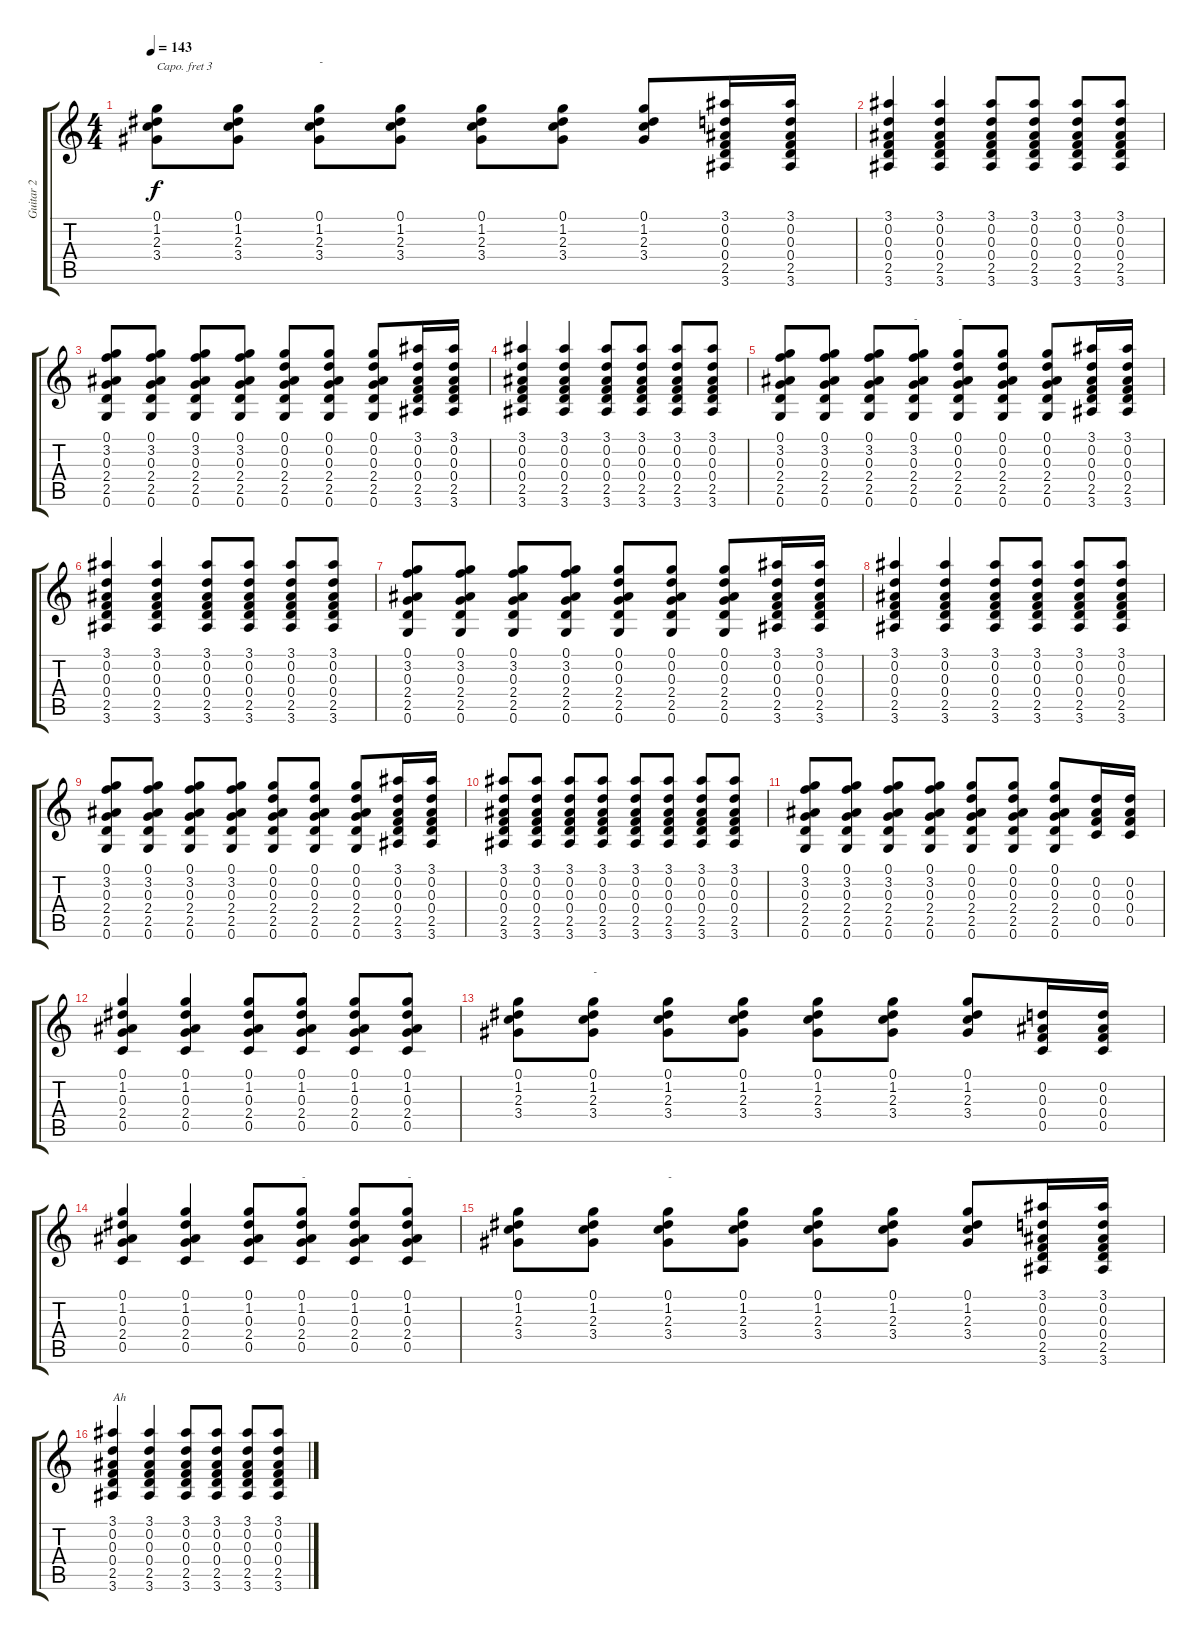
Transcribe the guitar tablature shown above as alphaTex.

\track ("Guitar 2" "Guitar 2") {instrument acousticguitarsteel}
\staff {score tabs}
\capo 3
\tuning (E4 B3 G3 D3 A2 E2) {hide}
\ts (4 4)
\tempo 143
\clef g2
\ks c
(0.1 1.2 2.3 3.4).8{dy f} (0.1 1.2 2.3 3.4).8 (0.1 1.2 2.3 3.4).8{txt "-"} (0.1 1.2 2.3 3.4).8 (0.1 1.2 2.3 3.4).8 (0.1 1.2 2.3 3.4).8 (0.1 1.2 2.3 3.4).8 (3.1 0.2 0.3 0.4 2.5 3.6).16 (3.1 0.2 0.3 0.4 2.5 3.6).16 |
(3.1 0.2 0.3 0.4 2.5 3.6).4 (3.1 0.2 0.3 0.4 2.5 3.6).4 (3.1 0.2 0.3 0.4 2.5 3.6).8 (3.1 0.2 0.3 0.4 2.5 3.6).8 (3.1 0.2 0.3 0.4 2.5 3.6).8 (3.1 0.2 0.3 0.4 2.5 3.6).8 |
(0.1 3.2 0.3 2.4 2.5 0.6).8 (0.1 3.2 0.3 2.4 2.5 0.6).8 (0.1 3.2 0.3 2.4 2.5 0.6).8 (0.1 3.2 0.3 2.4 2.5 0.6).8 (0.1 0.2 0.3 2.4 2.5 0.6).8 (0.1 0.2 0.3 2.4 2.5 0.6).8 (0.1 0.2 0.3 2.4 2.5 0.6).8 (3.1 0.2 0.3 0.4 2.5 3.6).16 (3.1 0.2 0.3 0.4 2.5 3.6).16 |
(3.1 0.2 0.3 0.4 2.5 3.6).4 (3.1 0.2 0.3 0.4 2.5 3.6).4 (3.1 0.2 0.3 0.4 2.5 3.6).8 (3.1 0.2 0.3 0.4 2.5 3.6).8 (3.1 0.2 0.3 0.4 2.5 3.6).8 (3.1 0.2 0.3 0.4 2.5 3.6).8 |
(0.1 3.2 0.3 2.4 2.5 0.6).8 (0.1 3.2 0.3 2.4 2.5 0.6).8 (0.1 3.2 0.3 2.4 2.5 0.6).8 (0.1 3.2 0.3 2.4 2.5 0.6).8{txt "-"} (0.1 0.2 0.3 2.4 2.5 0.6).8{txt "-"} (0.1 0.2 0.3 2.4 2.5 0.6).8 (0.1 0.2 0.3 2.4 2.5 0.6).8 (3.1 0.2 0.3 0.4 2.5 3.6).16 (3.1 0.2 0.3 0.4 2.5 3.6).16 |
(3.1 0.2 0.3 0.4 2.5 3.6).4 (3.1 0.2 0.3 0.4 2.5 3.6).4 (3.1 0.2 0.3 0.4 2.5 3.6).8 (3.1 0.2 0.3 0.4 2.5 3.6).8 (3.1 0.2 0.3 0.4 2.5 3.6).8 (3.1 0.2 0.3 0.4 2.5 3.6).8 |
(0.1 3.2 0.3 2.4 2.5 0.6).8 (0.1 3.2 0.3 2.4 2.5 0.6).8 (0.1 3.2 0.3 2.4 2.5 0.6).8 (0.1 3.2 0.3 2.4 2.5 0.6).8 (0.1 0.2 0.3 2.4 2.5 0.6).8 (0.1 0.2 0.3 2.4 2.5 0.6).8 (0.1 0.2 0.3 2.4 2.5 0.6).8 (3.1 0.2 0.3 0.4 2.5 3.6).16 (3.1 0.2 0.3 0.4 2.5 3.6).16 |
(3.1 0.2 0.3 0.4 2.5 3.6).4 (3.1 0.2 0.3 0.4 2.5 3.6).4 (3.1 0.2 0.3 0.4 2.5 3.6).8 (3.1 0.2 0.3 0.4 2.5 3.6).8 (3.1 0.2 0.3 0.4 2.5 3.6).8 (3.1 0.2 0.3 0.4 2.5 3.6).8 |
(0.1 3.2 0.3 2.4 2.5 0.6).8 (0.1 3.2 0.3 2.4 2.5 0.6).8 (0.1 3.2 0.3 2.4 2.5 0.6).8 (0.1 3.2 0.3 2.4 2.5 0.6).8 (0.1 0.2 0.3 2.4 2.5 0.6).8 (0.1 0.2 0.3 2.4 2.5 0.6).8 (0.1 0.2 0.3 2.4 2.5 0.6).8 (3.1 0.2 0.3 0.4 2.5 3.6).16 (3.1 0.2 0.3 0.4 2.5 3.6).16 |
(3.1 0.2 0.3 0.4 2.5 3.6).8 (3.1 0.2 0.3 0.4 2.5 3.6).8 (3.1 0.2 0.3 0.4 2.5 3.6).8 (3.1 0.2 0.3 0.4 2.5 3.6).8 (3.1 0.2 0.3 0.4 2.5 3.6).8 (3.1 0.2 0.3 0.4 2.5 3.6).8 (3.1 0.2 0.3 0.4 2.5 3.6).8 (3.1 0.2 0.3 0.4 2.5 3.6).8 |
(0.1 3.2 0.3 2.4 2.5 0.6).8 (0.1 3.2 0.3 2.4 2.5 0.6).8 (0.1 3.2 0.3 2.4 2.5 0.6).8 (0.1 3.2 0.3 2.4 2.5 0.6).8 (0.1 0.2 0.3 2.4 2.5 0.6).8 (0.1 0.2 0.3 2.4 2.5 0.6).8 (0.1 0.2 0.3 2.4 2.5 0.6).8 (0.2 0.3 0.4 0.5).16 (0.2 0.3 0.4 0.5).16 |
(0.1 1.2 0.3 2.4 0.5).4 (0.1 1.2 0.3 2.4 0.5).4 (0.1 1.2 0.3 2.4 0.5).8 (0.1 1.2 0.3 2.4 0.5).8{txt "-"} (0.1 1.2 0.3 2.4 0.5).8 (0.1 1.2 0.3 2.4 0.5).8{txt "-"} |
(0.1 1.2 2.3 3.4).8 (0.1 1.2 2.3 3.4).8{txt "-"} (0.1 1.2 2.3 3.4).8 (0.1 1.2 2.3 3.4).8 (0.1 1.2 2.3 3.4).8 (0.1 1.2 2.3 3.4).8 (0.1 1.2 2.3 3.4).8 (0.2 0.3 0.4 0.5).16 (0.2 0.3 0.4 0.5).16 |
(0.1 1.2 0.3 2.4 0.5).4 (0.1 1.2 0.3 2.4 0.5).4 (0.1 1.2 0.3 2.4 0.5).8 (0.1 1.2 0.3 2.4 0.5).8{txt "-"} (0.1 1.2 0.3 2.4 0.5).8 (0.1 1.2 0.3 2.4 0.5).8{txt "-"} |
(0.1 1.2 2.3 3.4).8 (0.1 1.2 2.3 3.4).8 (0.1 1.2 2.3 3.4).8{txt "-"} (0.1 1.2 2.3 3.4).8 (0.1 1.2 2.3 3.4).8 (0.1 1.2 2.3 3.4).8 (0.1 1.2 2.3 3.4).8 (3.1 0.2 0.3 0.4 2.5 3.6).16 (3.1 0.2 0.3 0.4 2.5 3.6).16 |
(3.1 0.2 0.3 0.4 2.5 3.6).4{txt "Ah"} (3.1 0.2 0.3 0.4 2.5 3.6).4 (3.1 0.2 0.3 0.4 2.5 3.6).8 (3.1 0.2 0.3 0.4 2.5 3.6).8 (3.1 0.2 0.3 0.4 2.5 3.6).8 (3.1 0.2 0.3 0.4 2.5 3.6).8
